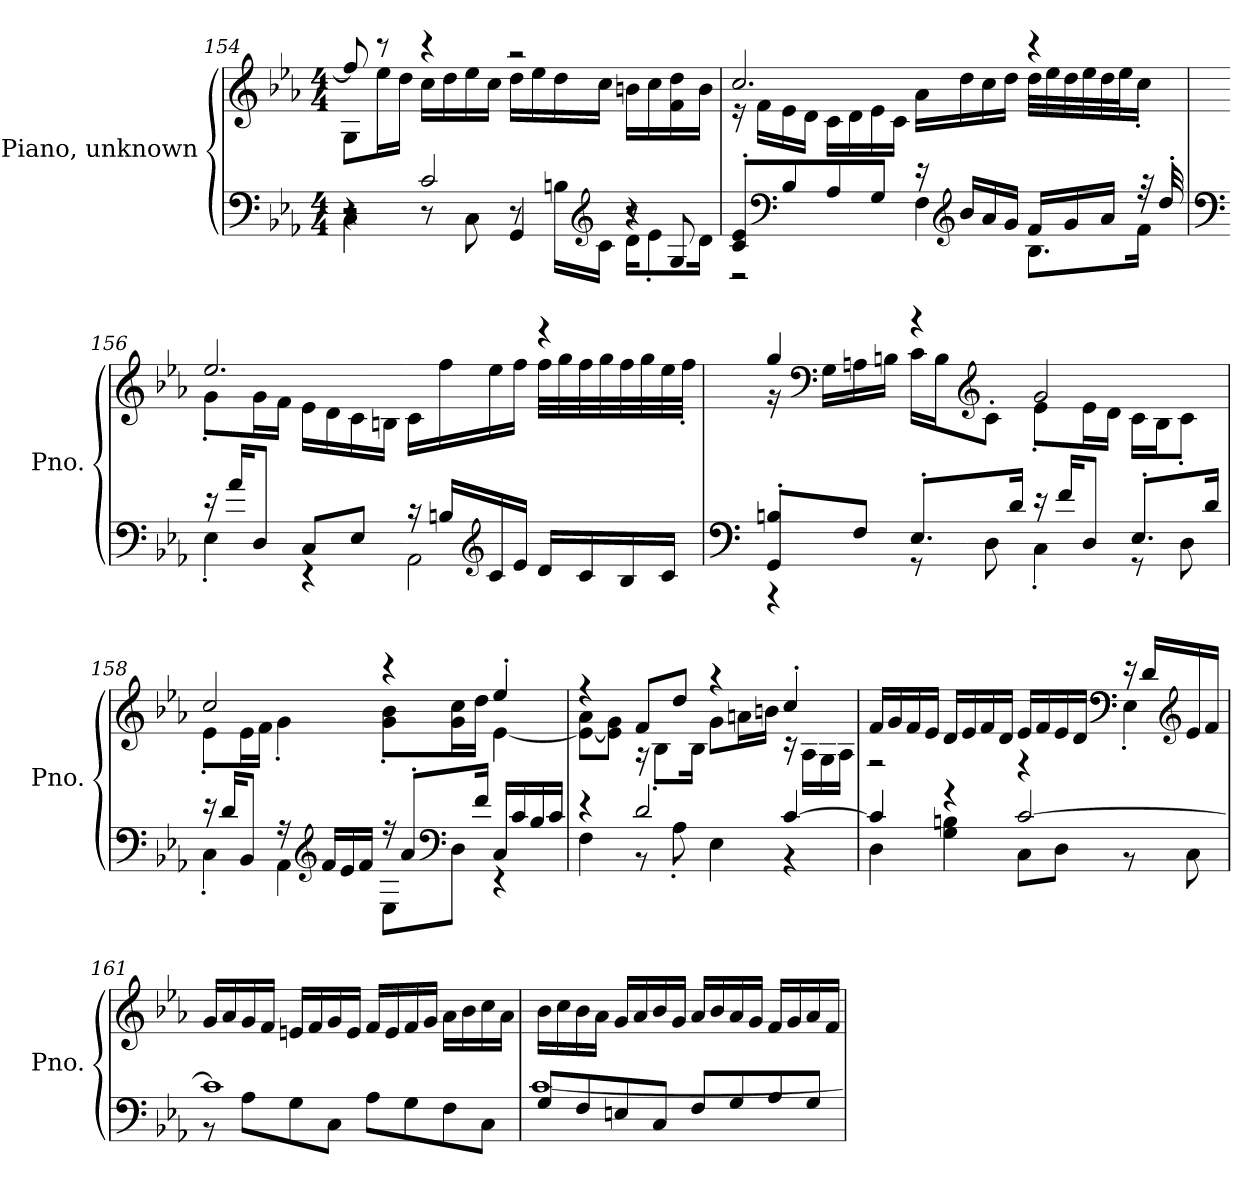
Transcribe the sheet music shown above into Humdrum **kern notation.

**kern	**kern
*part1	*part1
*staff2	*staff1
*I"Piano, unknown	*
*I'Pno.	*
!!LO:LB:g=z
*clefF4	*clefG2
*k[b-e-a-]	*k[b-e-a-]
*M4/4	*M4/4
=154	=154
*^	*^
*	*^	*	*
4r	4C\	2r	8ff/]	8G\L
.	.	.	8r	16ee-\L
.	.	.	.	16dd\JJ
2c/	8r	.	4r	16cc\LL
.	.	.	.	16dd\
.	8C\	.	.	16ee-\
.	.	.	.	16cc\JJ
.	8r	4GG/	2r	16dd\LL
.	.	.	.	16ee-\
.	16Bn\LL	.	.	16dd\
*clefG2	*	*	*	*
.	16c\JJ	.	.	16cc\JJ
8r	16d\KL	4r	.	16bn\LL
.	8e-'\	.	.	16cc\
8G/	.	.	.	16f\ 16dd\
.	16d\Jk	.	.	16b\JJ
*	*v	*v	*	*
=155	=155	=155	=155
8c/' 8e-/'L	2r	2.cc/	16r
.	.	.	16f\LL
*clefF4	*	*	*
8B-/	.	.	16e-\
.	.	.	16d\JJ
8A-/	.	.	16c\LL
.	.	.	16d\
8G/J	.	.	16e-\
.	.	.	16c\JJ
16r	4F\	.	16a-\LL
*clefG2	*	*	*
16b-/LL	.	.	16dd\
16a-/	.	.	16cc\
16g/JJ	.	.	16dd\JJ
16f/LL	8.B-\L	4r	32dd\LLL
.	.	.	32ee-\
16g/	.	.	32dd\
.	.	.	32ee-\
16a-/JJ	.	.	32dd\
.	.	.	32ee-\J
32r	16f\Jk	.	16cc'\JJ
32dd'/	.	.	.
!!LO:LB:g=z	!!
=156	=156	=156	=156
*clefF4	*	*	*
16r	4E-'\	2.ee-/	8g'\L
16a-/KL	.	.	.
8D/J	.	.	16g\L
.	.	.	16f\JJ
8C/L	4r	.	16e-\LL
.	.	.	16d\
8E-/J	.	.	16c\
.	.	.	16Bn\JJ
16r	2AA-\	.	16c\LL
16Bn/LL	.	.	16ff\
*clefG2	*	*	*
16c/	.	.	16ee-\
16e-/JJ	.	.	16ff\JJ
16d/LL	.	4r	32ff\LLL
.	.	.	32gg\
16c/	.	.	32ff\
.	.	.	32gg\
16B/	.	.	32ff\
.	.	.	32gg\
16c/JJ	.	.	32ee-\
.	.	.	32ff'\JJJ
!!LO:LB:g=z	!!
=157	=157	=157	=157
*clefF4	*	*	*
8GG/' 8Bn/'L	4r	4gg/	16r
*	*	*clefF4	*
.	.	.	16G\LL
8F/J	.	.	16An\
.	.	.	16Bn\JJ
8.E-'/L	8r	4r	16c\LL
.	.	.	16B\J
*	*	*clefG2	*
.	8D\	.	8c'\J
16d/Jk	.	.	.
16r	4C'\	2g/	8e-'\L
16f/KL	.	.	.
8D/J	.	.	16e-\L
.	.	.	16d\JJ
8.E-'/L	8r	.	16c\LL
.	.	.	16B\J
.	8D\	.	8c'\J
16d/Jk	.	.	.
=158	=158	=158	=158
16r	4C'\	2cc/	8e-'\L
16d/KL	.	.	.
8BB-/J	.	.	16e-\L
.	.	.	16f\JJ
16r	4AA-\	.	4g'\
*clefG2	*	*	*
16f/LL	.	.	.
16e-/	.	.	.
16f/JJ	.	.	.
16r	8E-\L	4r	8g\' 8b-\'L
8a-'/L	.	.	.
*clefF4	*	*	*
.	8D\J	.	16g\ 16cc\L
16f/Jk	.	.	16dd\JJ
16C/LL	4r	4ee-'/	[4e-\
16c/	.	.	.
16B-/	.	.	.
16c/JJ	.	.	.
!!LO:PB:g=z	!!
=159	=159	=159	=159
4r	4F\	4r	8e-\_ 8a-\L
.	.	.	8e-\] 8g\J
2d/	8r	8f/L	16r
.	.	.	8B-'\L
.	8A-'\	8dd/J	.
.	.	.	16B-\Jk
.	4E-\	4r	8g\L
.	.	.	16an\L
.	.	.	16bn\JJ
[4c/	4r	4cc'/	16r
.	.	.	16A-\LL
.	.	.	16G\
.	.	.	16A-\JJ
=160	=160	=160	=160
4c/]	4D\	16f/LL	2r
.	.	16g/	.
.	.	16f/	.
.	.	16e-/JJ	.
4r	4G\ 4Bn\	16d/LL	.
.	.	16e-/	.
.	.	16f/	.
.	.	16d/JJ	.
[2c/	8C\L	16e-/LL	4r
.	.	16f/	.
.	8D\J	16e-/	.
.	.	16d/JJ	.
*	*	*clefF4	*
.	8r	16r	4E-'\
.	.	16d/LL	.
*	*	*clefG2	*
.	8C\	16e-/	.
.	.	16f/JJ	.
*	*	*v	*v
!!LO:LB:g=z
=161	=161	=161
1c]	8r	16g/LL
.	.	16a-/
.	8A-\L	16g/
.	.	16f/JJ
.	8G\	16en/LL
.	.	16f/
.	8C\J	16g/
.	.	16e/JJ
.	8A-\L	16f/LL
.	.	16e/
.	8G\	16f/
.	.	16g/JJ
.	8F\	16a-\LL
.	.	16b-\
.	8C\J	16cc\
.	.	16a-\JJ
=162	=162	=162
8G/L	[1c	16b-\LL
.	.	16cc\
8F/	.	16b-\
.	.	16a-\JJ
8En/	.	16g/LL
.	.	16a-/
8C/J	.	16b-/
.	.	16g/JJ
8F/L	.	16a-/LL
.	.	16b-/
8G/	.	16a-/
.	.	16g/JJ
8A-/	.	16f/LL
.	.	16g/
8G/J	.	16a-/
.	.	16f/JJ
*v	*v	*
=	=
*-	*-
